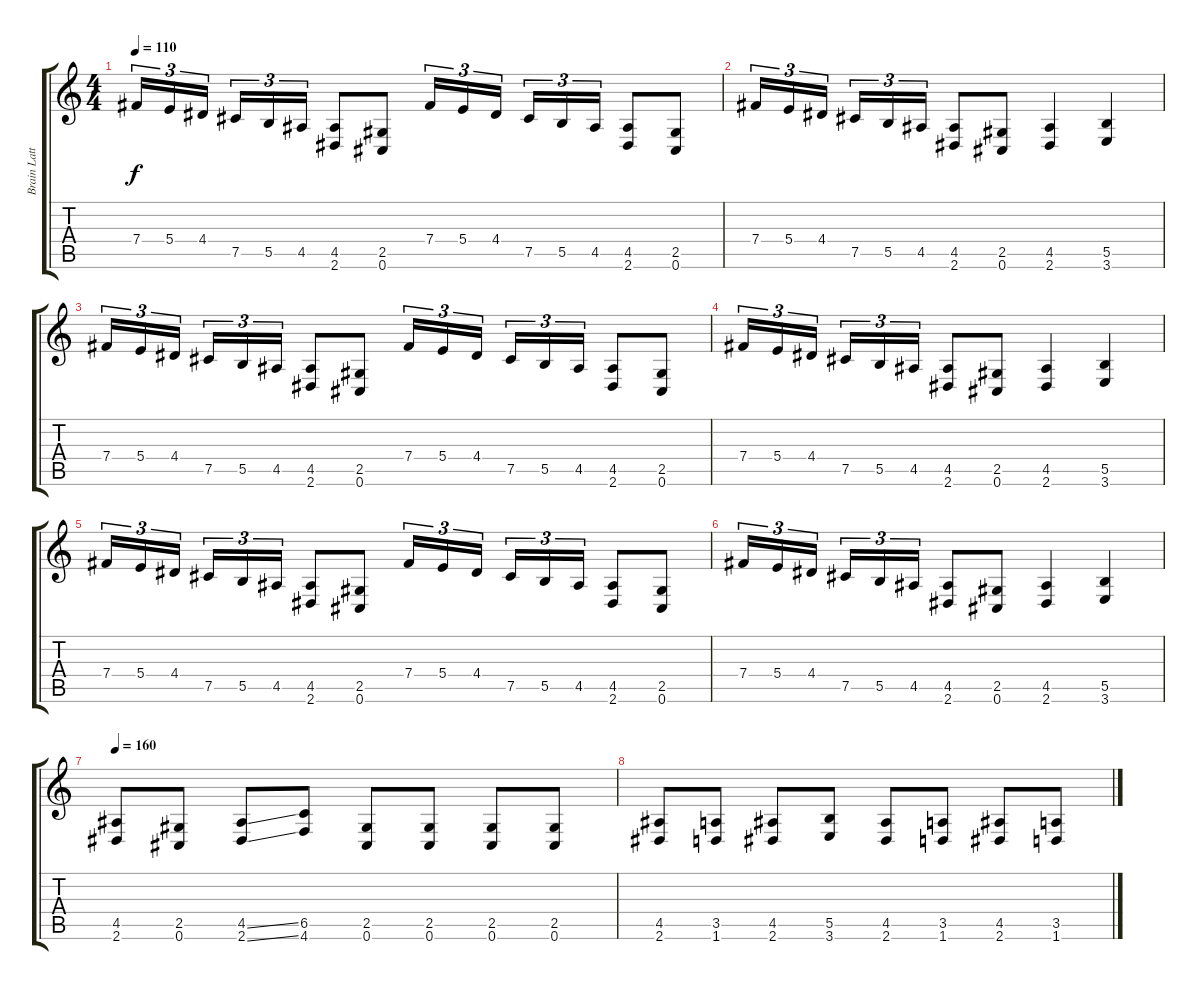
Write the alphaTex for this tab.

\track ("Brain Latta" "Brain Latt") {instrument distortionguitar}
\staff {score tabs}
\tuning (Db4 Ab3 E3 B2 Gb2 Db2) {hide}
\ts (4 4)
\tempo 110
\clef g2
\ks c
7.4.16{tu (3 2) dy f} 5.4.16{tu (3 2)} 4.4.16{tu (3 2) beam splitsecondary} 7.5.16{tu (3 2)} 5.5.16{tu (3 2)} 4.5.16{tu (3 2)} (4.5 2.6).8 (2.5 0.6).8 7.4.16{tu (3 2)} 5.4.16{tu (3 2)} 4.4.16{tu (3 2) beam splitsecondary} 7.5.16{tu (3 2)} 5.5.16{tu (3 2)} 4.5.16{tu (3 2)} (4.5 2.6).8 (2.5 0.6).8 |
7.4.16{tu (3 2)} 5.4.16{tu (3 2)} 4.4.16{tu (3 2) beam splitsecondary} 7.5.16{tu (3 2)} 5.5.16{tu (3 2)} 4.5.16{tu (3 2)} (4.5 2.6).8 (2.5 0.6).8 (4.5 2.6).4 (5.5 3.6).4 |
7.4.16{tu (3 2)} 5.4.16{tu (3 2)} 4.4.16{tu (3 2) beam splitsecondary} 7.5.16{tu (3 2)} 5.5.16{tu (3 2)} 4.5.16{tu (3 2)} (4.5 2.6).8 (2.5 0.6).8 7.4.16{tu (3 2)} 5.4.16{tu (3 2)} 4.4.16{tu (3 2) beam splitsecondary} 7.5.16{tu (3 2)} 5.5.16{tu (3 2)} 4.5.16{tu (3 2)} (4.5 2.6).8 (2.5 0.6).8 |
7.4.16{tu (3 2)} 5.4.16{tu (3 2)} 4.4.16{tu (3 2) beam splitsecondary} 7.5.16{tu (3 2)} 5.5.16{tu (3 2)} 4.5.16{tu (3 2)} (4.5 2.6).8 (2.5 0.6).8 (4.5 2.6).4 (5.5 3.6).4 |
7.4.16{tu (3 2)} 5.4.16{tu (3 2)} 4.4.16{tu (3 2) beam splitsecondary} 7.5.16{tu (3 2)} 5.5.16{tu (3 2)} 4.5.16{tu (3 2)} (4.5 2.6).8 (2.5 0.6).8 7.4.16{tu (3 2)} 5.4.16{tu (3 2)} 4.4.16{tu (3 2) beam splitsecondary} 7.5.16{tu (3 2)} 5.5.16{tu (3 2)} 4.5.16{tu (3 2)} (4.5 2.6).8 (2.5 0.6).8 |
7.4.16{tu (3 2)} 5.4.16{tu (3 2)} 4.4.16{tu (3 2) beam splitsecondary} 7.5.16{tu (3 2)} 5.5.16{tu (3 2)} 4.5.16{tu (3 2)} (4.5 2.6).8 (2.5 0.6).8 (4.5 2.6).4 (5.5 3.6).4 |
\tempo 160
(4.5 2.6).8 (2.5 0.6).8 (4.5{ss} 2.6{ss}).8 (6.5 4.6).8 (2.5 0.6).8 (2.5 0.6).8 (2.5 0.6).8 (2.5 0.6).8 |
(4.5 2.6).8 (3.5 1.6).8 (4.5 2.6).8 (5.5 3.6).8 (4.5 2.6).8 (3.5 1.6).8 (4.5 2.6).8 (3.5 1.6).8
